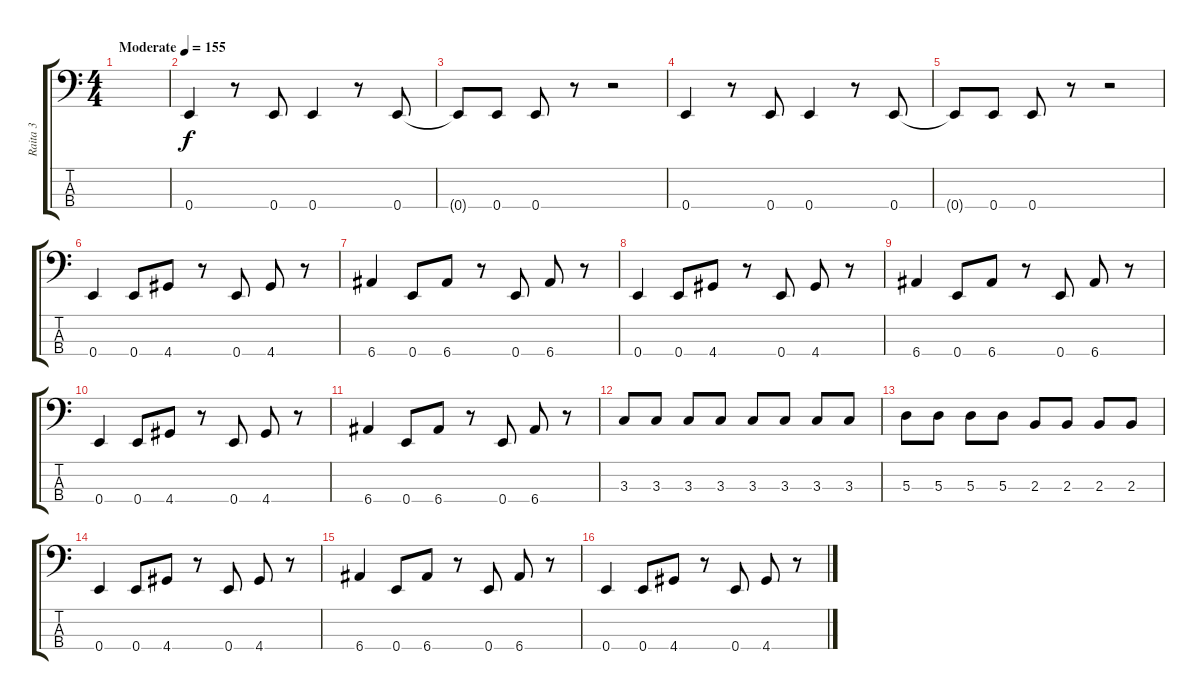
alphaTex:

\track ("Raita 3" "Raita 3") {instrument electricbasspick}
\staff {score tabs}
\tuning (G2 D2 A1 E1) {hide}
\ts (4 4)
\tempo (155 "Moderate")
\clef f4
\ks c
|
0.4.4 r.8 0.4.8 0.4.4 r.8 0.4.8 |
0.4{t}.8 0.4.8 0.4.8 r.8 r.2 |
0.4.4 r.8 0.4.8 0.4.4 r.8 0.4.8 |
0.4{t}.8 0.4.8 0.4.8 r.8 r.2 |
0.4.4 0.4.8 4.4.8 r.8 0.4.8 4.4.8 r.8 |
6.4.4 0.4.8 6.4.8 r.8 0.4.8 6.4.8 r.8 |
0.4.4 0.4.8 4.4.8 r.8 0.4.8 4.4.8 r.8 |
6.4.4 0.4.8 6.4.8 r.8 0.4.8 6.4.8 r.8 |
0.4.4 0.4.8 4.4.8 r.8 0.4.8 4.4.8 r.8 |
6.4.4 0.4.8 6.4.8 r.8 0.4.8 6.4.8 r.8 |
3.3.8 3.3.8 3.3.8 3.3.8 3.3.8 3.3.8 3.3.8 3.3.8 |
5.3.8 5.3.8 5.3.8 5.3.8 2.3.8 2.3.8 2.3.8 2.3.8 |
0.4.4 0.4.8 4.4.8 r.8 0.4.8 4.4.8 r.8 |
6.4.4 0.4.8 6.4.8 r.8 0.4.8 6.4.8 r.8 |
0.4.4 0.4.8 4.4.8 r.8 0.4.8 4.4.8 r.8
